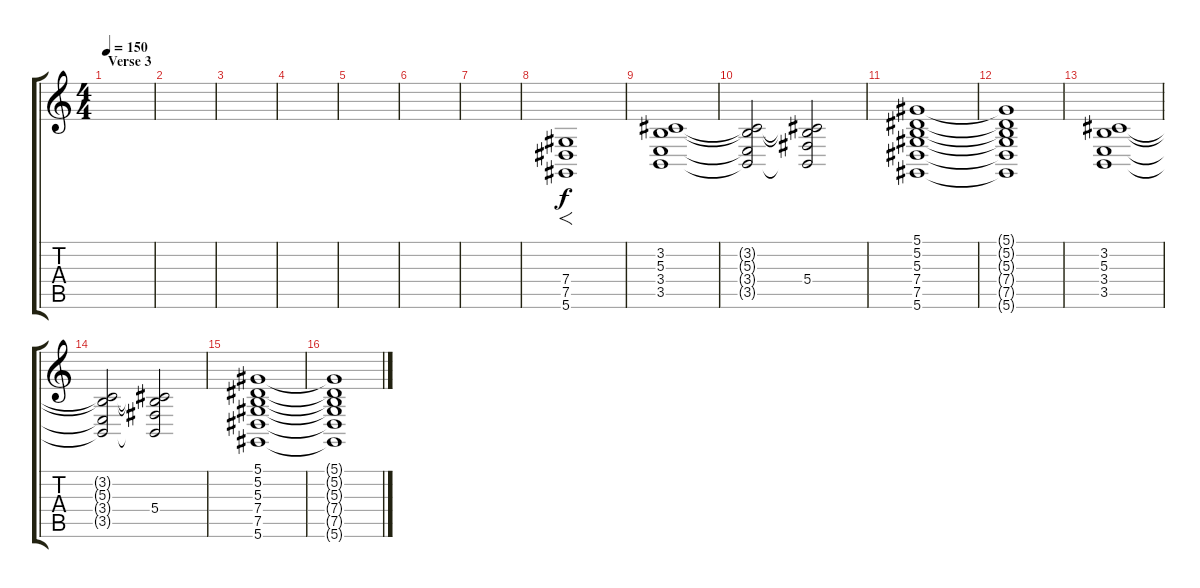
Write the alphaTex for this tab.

\track "" {instrument stringensemble1}
\staff {score tabs}
\tuning (Eb4 Bb3 Gb3 Db3 Ab2 Eb2) {hide}
\ts (4 4)
\section ("" "Verse 3")
\tempo 150
\clef g2
\ks c
|
|
|
|
|
|
|
(7.4 7.5 5.6).1{f} |
(3.2 5.3 3.4 3.5).1 |
(3.2{t} 5.3{t} 3.4{t} 3.5{t}).2 (3.2{t} 5.3{t} 5.4 3.5{t}).2 |
(5.1 5.2 5.3 7.4 7.5 5.6).1 |
(5.1{t} 5.2{t} 5.3{t} 7.4{t} 7.5{t} 5.6{t}).1 |
(3.2 5.3 3.4 3.5).1 |
(3.2{t} 5.3{t} 3.4{t} 3.5{t}).2 (3.2{t} 5.3{t} 5.4 3.5{t}).2 |
(5.1 5.2 5.3 7.4 7.5 5.6).1 |
(5.1{t} 5.2{t} 5.3{t} 7.4{t} 7.5{t} 5.6{t}).1
